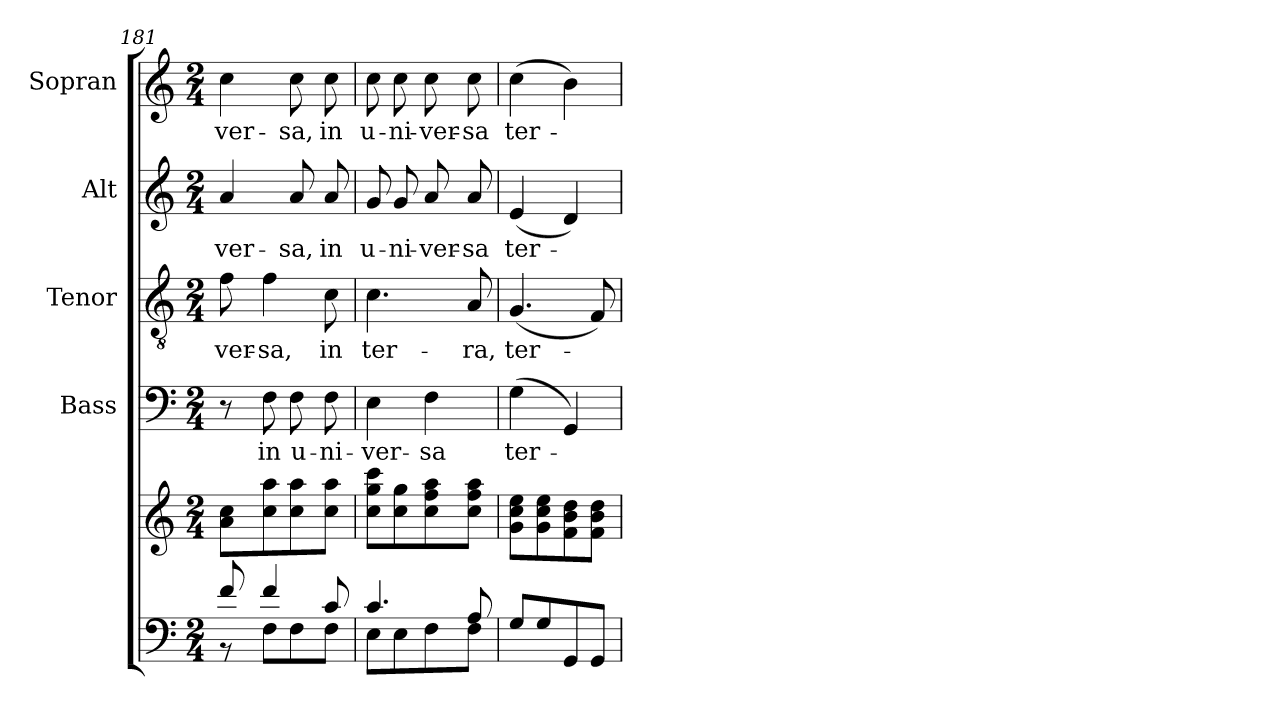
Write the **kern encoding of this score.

**kern	**kern	**kern	**text	**kern	**text	**kern	**text	**kern	**text
*part5	*part5	*part4	*part4	*part3	*part3	*part2	*part2	*part1	*part1
*staff6	*staff5	*staff4	*staff4	*staff3	*staff3	*staff2	*staff2	*staff1	*staff1
*	*	*I"Bass	*	*I"Tenor	*	*I"Alt	*	*I"Sopran	*
*	*	*I'B.	*	*I'T.	*	*I'A.	*	*I'S.	*
*clefF4	*clefG2	*clefF4	*	*clefGv2	*	*clefG2	*	*clefG2	*
*k[]	*k[]	*k[]	*	*k[]	*	*k[]	*	*k[]	*
*C:	*C:	*C:	*	*C:	*	*C:	*	*C:	*
*M2/4	*M2/4	*M2/4	*	*M2/4	*	*M2/4	*	*M2/4	*
=181	=181	=181	=181	=181	=181	=181	=181	=181	=181
*^	*	*	*	*	*	*	*	*	*
!	!	!	!	!	!	!LO:LY:b	!	!LO:LY:b	!	!LO:LY:b
8f/	8r	8a\ 8cc\L	8r	.	8f\	-ver-	4a/	-ver-	4cc\	-ver-
!	!	!	!	!LO:LY:b	!	!LO:LY:b	!	!	!	!
4f/	8F\L	8cc\ 8aa\	8F\	in	4f\	-sa,	.	.	.	.
!	!	!	!	!LO:LY:b	!	!	!	!LO:LY:b	!	!LO:LY:b
.	8F\	8cc\ 8aa\	8F\	u-	.	.	8a/	-sa,	8cc\	-sa,
!	!	!	!	!LO:LY:b	!	!LO:LY:b	!	!LO:LY:b	!	!LO:LY:b
8c/	8F\J	8cc\ 8aa\J	8F\	-ni-	8c\	in	8a/	in	8cc\	in
=182	=182	=182	=182	=182	=182	=182	=182	=182	=182	=182
!	!	!	!	!LO:LY:b	!	!LO:LY:b	!	!LO:LY:b	!	!LO:LY:b
4.c/	8E\L	8cc\ 8gg\ 8ccc\L	4E\	-ver-	4.c\	ter-	8g/	u-	8cc\	u-
!	!	!	!	!	!	!	!	!LO:LY:b	!	!LO:LY:b
.	8E\	8cc\ 8gg\	.	.	.	.	8g/	-ni-	8cc\	-ni-
!	!	!	!	!LO:LY:b	!	!	!	!LO:LY:b	!	!LO:LY:b
.	8F\	8cc\ 8ff\ 8aa\	4F\	-sa	.	.	8a/	-ver-	8cc\	-ver-
!	!	!	!	!	!	!LO:LY:b	!	!LO:LY:b	!	!LO:LY:b
8A/	8F\J	8cc\ 8ff\ 8aa\J	.	.	8A/	-ra,	8a/	-sa	8cc\	-sa
=183	=183	=183	=183	=183	=183	=183	=183	=183	=183	=183
!	!	!	!	!LO:LY:b	!	!LO:LY:b	!	!LO:LY:b	!	!LO:LY:b
*v	*v	*	*	*	*	*	*	*	*	*
8G/L	8g\ 8cc\ 8ee\L	(>4G\	ter-	(<4.G/	ter-	(<4e/	ter-	(>4cc\	ter-
8G/	8g\ 8cc\ 8ee\	.	.	.	.	.	.	.	.
8GG/	8f\ 8b\ 8dd\	4GG/)	.	.	.	4d/)	.	4b\)	.
8GG/J	8f\ 8b\ 8dd\J	.	.	8F/)	.	.	.	.	.
=	=	=	=	=	=	=	=	=	=
*-	*-	*-	*-	*-	*-	*-	*-	*-	*-
